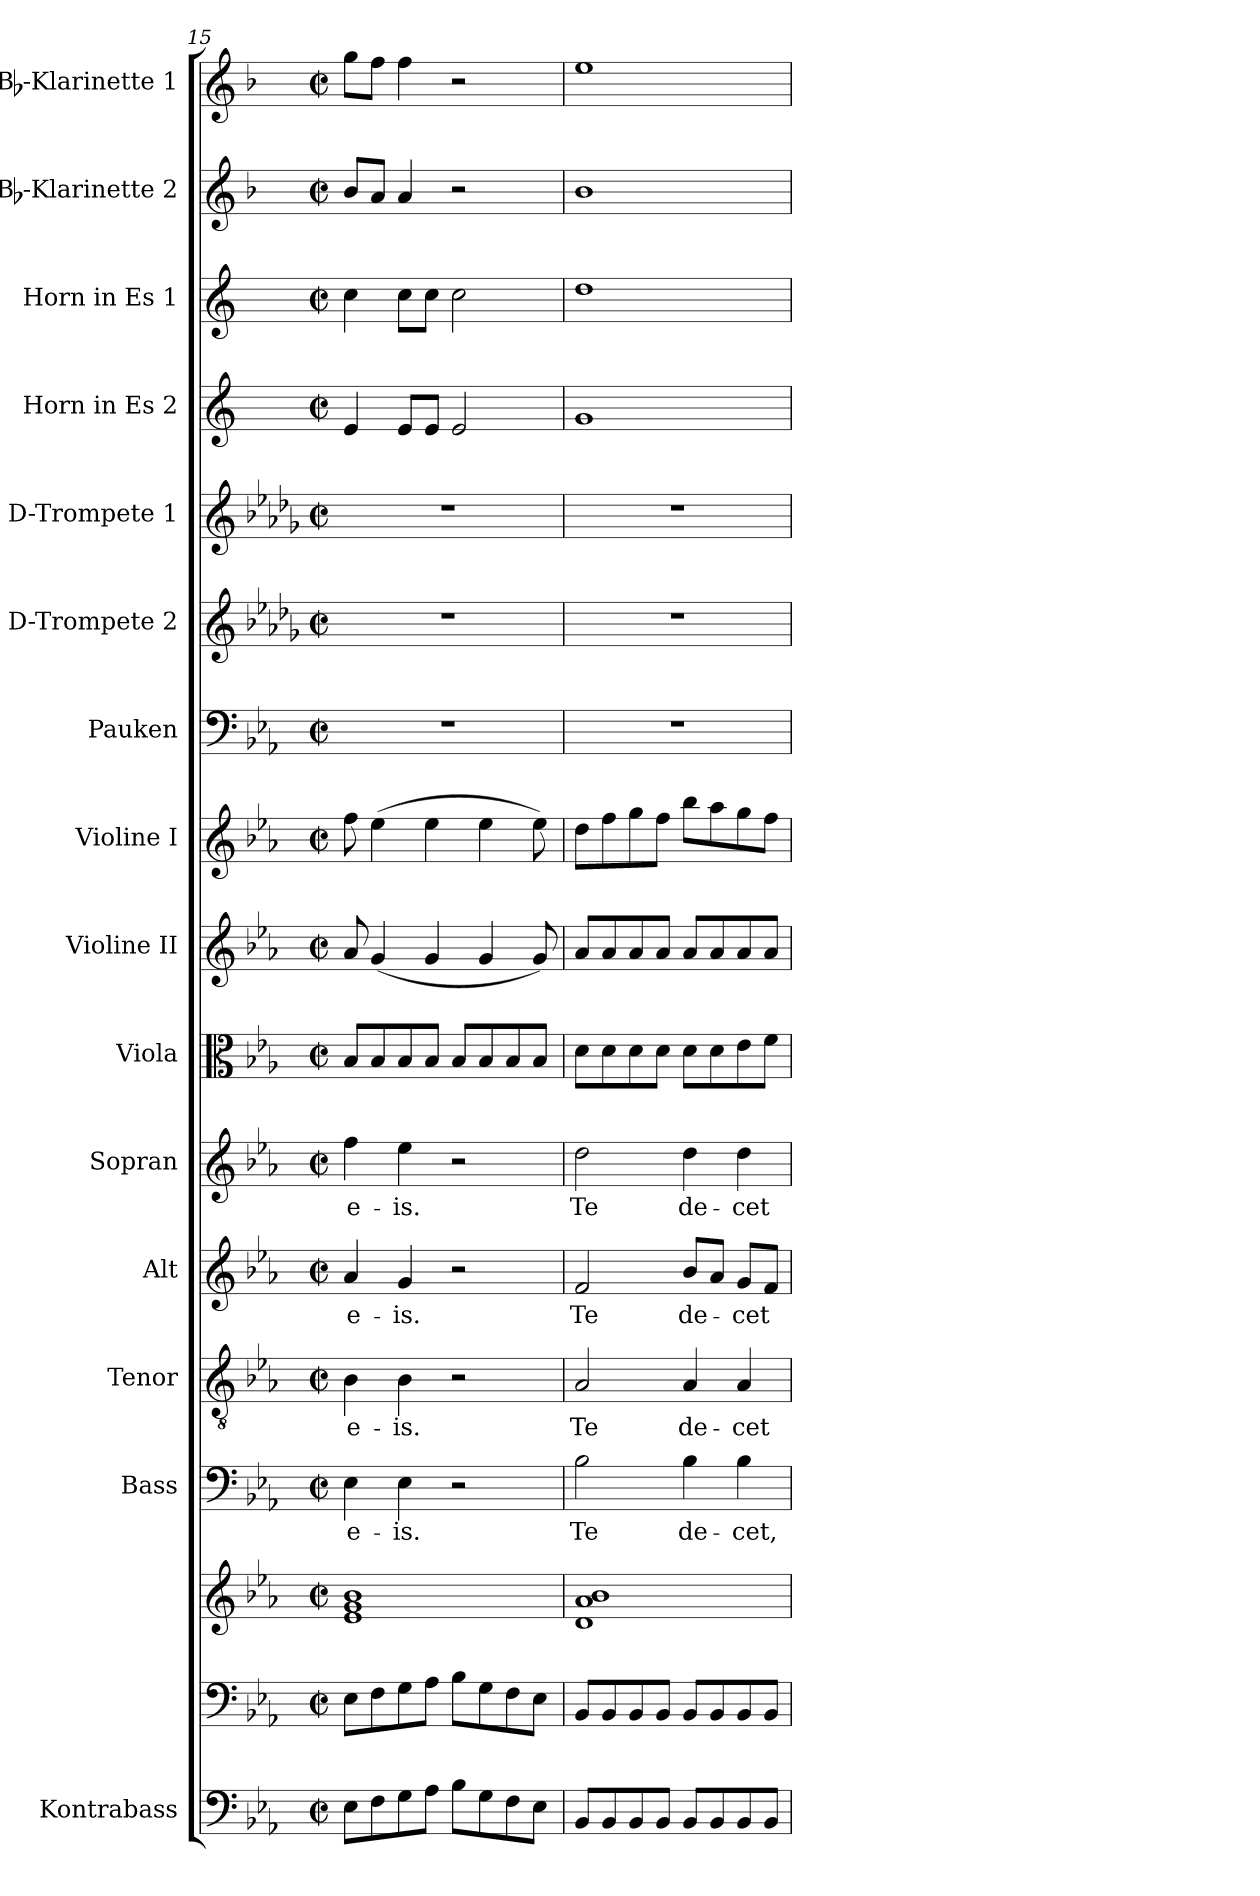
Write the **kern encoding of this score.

**kern	**kern	**kern	**kern	**text	**kern	**text	**kern	**text	**kern	**text	**kern	**kern	**kern	**kern	**kern	**kern	**kern	**kern	**kern	**kern
*part16	*part15	*part15	*part14	*part14	*part13	*part13	*part12	*part12	*part11	*part11	*part10	*part9	*part8	*part7	*part6	*part5	*part4	*part3	*part2	*part1
*staff17	*staff16	*staff15	*staff14	*staff14	*staff13	*staff13	*staff12	*staff12	*staff11	*staff11	*staff10	*staff9	*staff8	*staff7	*staff6	*staff5	*staff4	*staff3	*staff2	*staff1
*I"Kontrabass	*	*	*I"Bass	*	*I"Tenor	*	*I"Alt	*	*I"Sopran	*	*I"Viola	*I"Violine II	*I"Violine I	*I"Pauken	*I"D-Trompete 2	*I"D-Trompete 1	*I"Horn in Es 2	*I"Horn in Es 1	*I"Bb-Klarinette 2	*I"Bb-Klarinette 1
*I'Kb.	*	*	*I'B.	*	*I'T.	*	*I'A.	*	*I'S.	*	*I'Vla.	*I'Vl. II	*I'Vl. I	*I'Pk.	*I'D Trp. 2	*I'D Trp. 1	*	*	*I'Bb Kl. 2	*I'Bb Kl. 1
!!LO:PB:g=z
*clefF4	*clefF4	*clefG2	*clefF4	*	*clefGv2	*	*clefG2	*	*clefG2	*	*clefC3	*clefG2	*clefG2	*clefF4	*clefG2	*clefG2	*clefG2	*clefG2	*clefG2	*clefG2
*ITrd7c12	*	*	*	*	*	*	*	*	*	*	*	*	*	*	*ITrd-1c-2	*ITrd-1c-2	*ITrd5c9	*ITrd5c9	*ITrd1c2	*ITrd1c2
*k[b-e-a-]	*k[b-e-a-]	*k[b-e-a-]	*k[b-e-a-]	*	*k[b-e-a-]	*	*k[b-e-a-]	*	*k[b-e-a-]	*	*k[b-e-a-]	*k[b-e-a-]	*k[b-e-a-]	*k[b-e-a-]	*k[b-e-a-]	*k[b-e-a-]	*k[b-e-a-]	*k[b-e-a-]	*k[b-e-a-]	*k[b-e-a-]
*E-:	*E-:	*E-:	*E-:	*	*E-:	*	*E-:	*	*E-:	*	*E-:	*E-:	*E-:	*E-:	*E-:	*E-:	*E-:	*E-:	*E-:	*E-:
*M2/2	*M2/2	*M2/2	*M2/2	*	*M2/2	*	*M2/2	*	*M2/2	*	*M2/2	*M2/2	*M2/2	*M2/2	*M2/2	*M2/2	*M2/2	*M2/2	*M2/2	*M2/2
*met(c|)	*met(c|)	*met(c|)	*met(c|)	*	*met(c|)	*	*met(c|)	*	*met(c|)	*	*met(c|)	*met(c|)	*met(c|)	*met(c|)	*met(c|)	*met(c|)	*met(c|)	*met(c|)	*met(c|)	*met(c|)
=15	=15	=15	=15	=15	=15	=15	=15	=15	=15	=15	=15	=15	=15	=15	=15	=15	=15	=15	=15	=15
!	!	!	!	!LO:LY:b	!	!LO:LY:b	!	!LO:LY:b	!	!LO:LY:b	!	!	!	!	!	!	!	!	!	!
8EE-\L	8E-\L	1e- 1g 1b-	4E-\	e-	4B-\	e-	4a-/	e-	4ff\	e-	8B-/L	8a-/	8ff\	1r	1r	1r	4G/	4e-\	8a-/L	8ff\L
8FF\	8F\	.	.	.	.	.	.	.	.	.	8B-/	(<4g/	(>4ee-\	.	.	.	.	.	8g/J	8ee-\J
!	!	!	!	!LO:LY:b	!	!LO:LY:b	!	!LO:LY:b	!	!LO:LY:b	!	!	!	!	!	!	!	!	!	!
8GG\	8G\	.	4E-\	-is.	4B-\	-is.	4g/	-is.	4ee-\	-is.	8B-/	.	.	.	.	.	8G/L	8e-\L	4g/	4ee-\
8AA-\J	8A-\J	.	.	.	.	.	.	.	.	.	8B-/J	4g/	4ee-\	.	.	.	8G/J	8e-\J	.	.
8BB-\L	8B-\L	.	2r	.	2r	.	2r	.	2r	.	8B-/L	.	.	.	.	.	2G/	2e-\	2r	2r
8GG\	8G\	.	.	.	.	.	.	.	.	.	8B-/	4g/	4ee-\	.	.	.	.	.	.	.
8FF\	8F\	.	.	.	.	.	.	.	.	.	8B-/	.	.	.	.	.	.	.	.	.
8EE-\J	8E-\J	.	.	.	.	.	.	.	.	.	8B-/J	8g/)	8ee-\)	.	.	.	.	.	.	.
=16	=16	=16	=16	=16	=16	=16	=16	=16	=16	=16	=16	=16	=16	=16	=16	=16	=16	=16	=16	=16
!	!	!	!	!LO:LY:b	!	!LO:LY:b	!	!LO:LY:b	!	!LO:LY:b	!	!	!	!	!	!	!	!	!	!
8BBB-/L	8BB-/L	1d 1a- 1b-	2B-\	Te	2A-/	Te	2f/	Te	2dd\	Te	8d\L	8a-/L	8dd\L	1r	1r	1r	1B-	1f	1a-	1dd
8BBB-/	8BB-/	.	.	.	.	.	.	.	.	.	8d\	8a-/	8ff\	.	.	.	.	.	.	.
8BBB-/	8BB-/	.	.	.	.	.	.	.	.	.	8d\	8a-/	8gg\	.	.	.	.	.	.	.
8BBB-/J	8BB-/J	.	.	.	.	.	.	.	.	.	8d\J	8a-/J	8ff\J	.	.	.	.	.	.	.
!	!	!	!	!LO:LY:b	!	!LO:LY:b	!	!LO:LY:b	!	!LO:LY:b	!	!	!	!	!	!	!	!	!	!
8BBB-/L	8BB-/L	.	4B-\	de-	4A-/	de-	8b-/L	de-	4dd\	de-	8d\L	8a-/L	8bb-\L	.	.	.	.	.	.	.
8BBB-/	8BB-/	.	.	.	.	.	8a-/J	.	.	.	8d\	8a-/	8aa-\	.	.	.	.	.	.	.
!	!	!	!	!LO:LY:b	!	!LO:LY:b	!	!LO:LY:b	!	!LO:LY:b	!	!	!	!	!	!	!	!	!	!
8BBB-/	8BB-/	.	4B-\	-cet,	4A-/	-cet	8g/L	-cet	4dd\	-cet	8e-\	8a-/	8gg\	.	.	.	.	.	.	.
8BBB-/J	8BB-/J	.	.	.	.	.	8f/J	.	.	.	8f\J	8a-/J	8ff\J	.	.	.	.	.	.	.
=	=	=	=	=	=	=	=	=	=	=	=	=	=	=	=	=	=	=	=	=
*-	*-	*-	*-	*-	*-	*-	*-	*-	*-	*-	*-	*-	*-	*-	*-	*-	*-	*-	*-	*-
